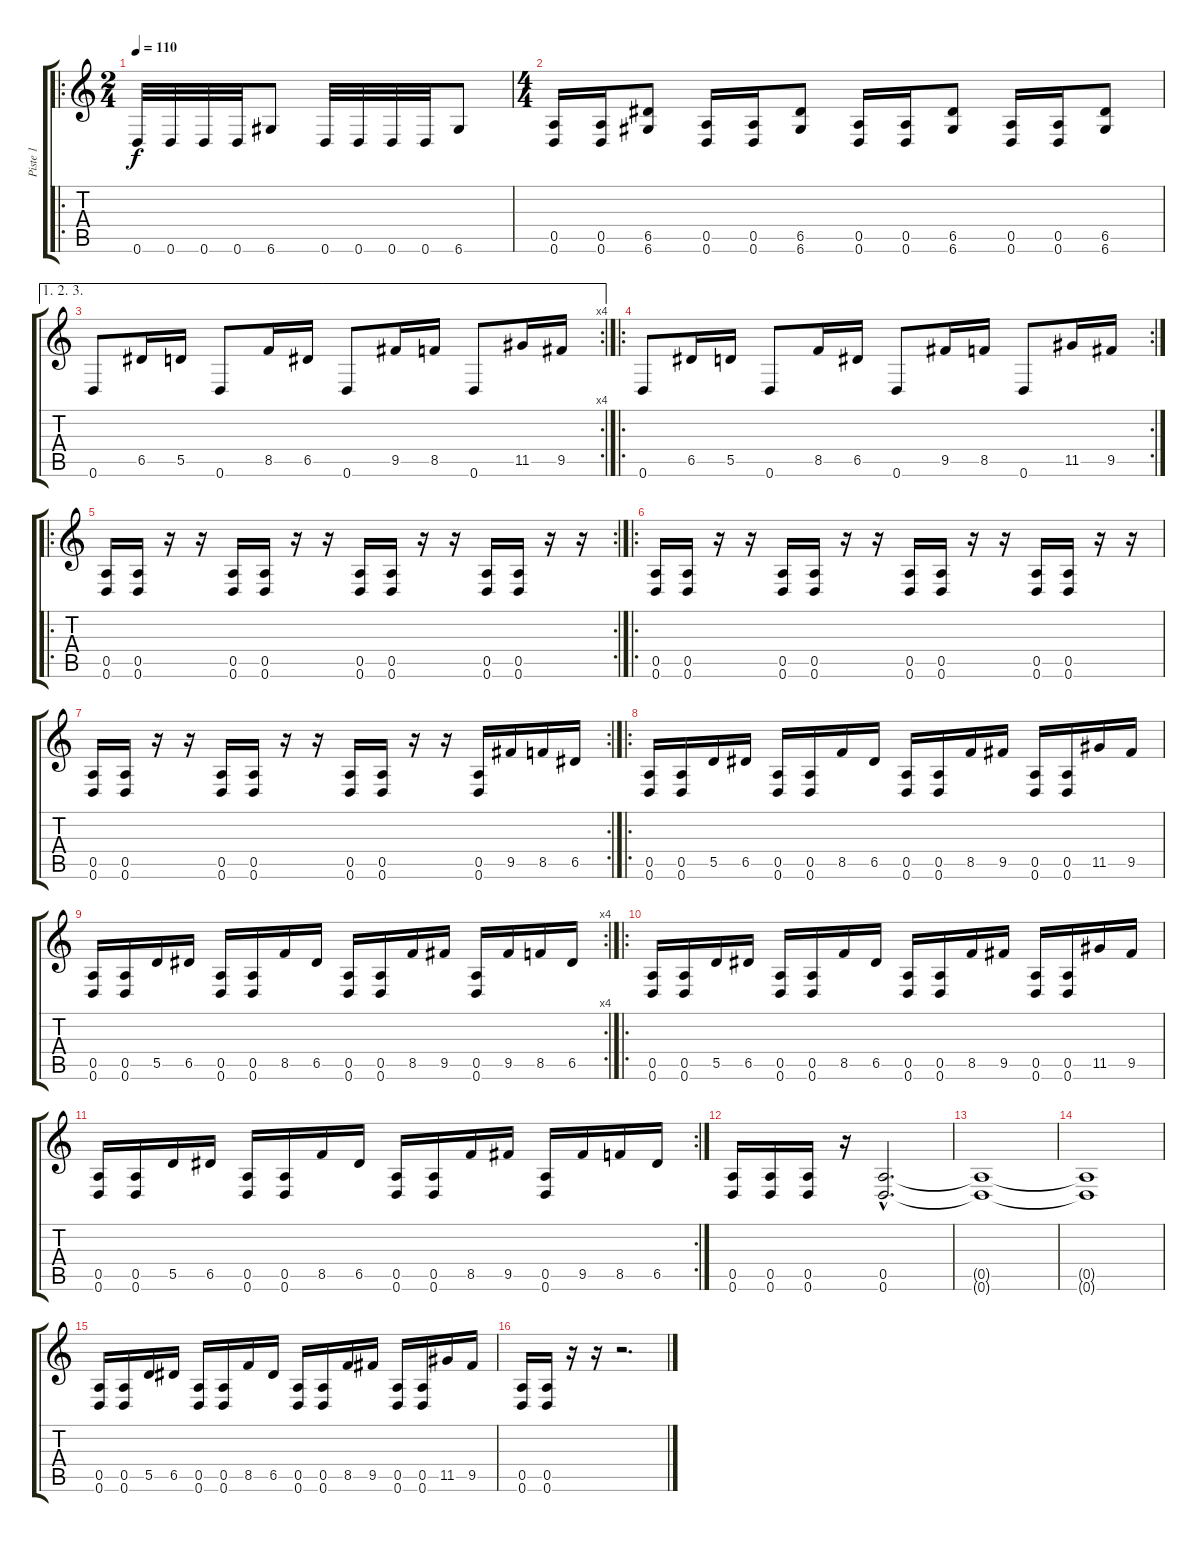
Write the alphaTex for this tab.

\track ("Piste 1" "Piste 1") {instrument distortionguitar}
\staff {score tabs}
\tuning (E4 B3 G3 D3 A2 D2) {hide}
\ro
\ts (2 4)
\tempo 110
\clef g2
\ks c
0.6.32{dy f} 0.6.32 0.6.32 0.6.32 6.6.8 0.6.32 0.6.32 0.6.32 0.6.32 6.6.8 |
\ts (4 4)
(0.5 0.6).16 (0.5 0.6).16 (6.5 6.6).8 (0.5 0.6).16 (0.5 0.6).16 (6.5 6.6).8 (0.5 0.6).16 (0.5 0.6).16 (6.5 6.6).8 (0.5 0.6).16 (0.5 0.6).16 (6.5 6.6).8 |
\ae (1 2 3)
\rc 4
0.6.8 6.5.16 5.5.16 0.6.8 8.5.16 6.5.16 0.6.8 9.5.16 8.5.16 0.6.8 11.5.16 9.5.16 |
\ro
\rc 2
0.6.8 6.5.16 5.5.16 0.6.8 8.5.16 6.5.16 0.6.8 9.5.16 8.5.16 0.6.8 11.5.16 9.5.16 |
\ro
\rc 2
(0.5 0.6).16 (0.5 0.6).16 r.16 r.16 (0.5 0.6).16 (0.5 0.6).16 r.16 r.16 (0.5 0.6).16 (0.5 0.6).16 r.16 r.16 (0.5 0.6).16 (0.5 0.6).16 r.16 r.16 |
\ro
(0.5 0.6).16 (0.5 0.6).16 r.16 r.16 (0.5 0.6).16 (0.5 0.6).16 r.16 r.16 (0.5 0.6).16 (0.5 0.6).16 r.16 r.16 (0.5 0.6).16 (0.5 0.6).16 r.16 r.16 |
\rc 2
(0.5 0.6).16 (0.5 0.6).16 r.16 r.16 (0.5 0.6).16 (0.5 0.6).16 r.16 r.16 (0.5 0.6).16 (0.5 0.6).16 r.16 r.16 (0.5 0.6).16 9.5.16 8.5.16 6.5.16 |
\ro
(0.5 0.6).16 (0.5 0.6).16 5.5.16 6.5.16 (0.5 0.6).16 (0.5 0.6).16 8.5.16 6.5.16 (0.5 0.6).16 (0.5 0.6).16 8.5.16 9.5.16 (0.5 0.6).16 (0.5 0.6).16 11.5.16 9.5.16 |
\rc 4
(0.5 0.6).16 (0.5 0.6).16 5.5.16 6.5.16 (0.5 0.6).16 (0.5 0.6).16 8.5.16 6.5.16 (0.5 0.6).16 (0.5 0.6).16 8.5.16 9.5.16 (0.5 0.6).16 9.5.16 8.5.16 6.5.16 |
\ro
(0.5 0.6).16 (0.5 0.6).16 5.5.16 6.5.16 (0.5 0.6).16 (0.5 0.6).16 8.5.16 6.5.16 (0.5 0.6).16 (0.5 0.6).16 8.5.16 9.5.16 (0.5 0.6).16 (0.5 0.6).16 11.5.16 9.5.16 |
\rc 2
(0.5 0.6).16 (0.5 0.6).16 5.5.16 6.5.16 (0.5 0.6).16 (0.5 0.6).16 8.5.16 6.5.16 (0.5 0.6).16 (0.5 0.6).16 8.5.16 9.5.16 (0.5 0.6).16 9.5.16 8.5.16 6.5.16 |
(0.5 0.6).16 (0.5 0.6).16 (0.5 0.6).16 r.16 (0.5{hac} 0.6{hac}).2{d} |
(0.5{t} 0.6{t}).1 |
(0.5{t} 0.6{t}).1 |
(0.5 0.6).16 (0.5 0.6).16 5.5.16 6.5.16 (0.5 0.6).16 (0.5 0.6).16 8.5.16 6.5.16 (0.5 0.6).16 (0.5 0.6).16 8.5.16 9.5.16 (0.5 0.6).16 (0.5 0.6).16 11.5.16 9.5.16 |
(0.5 0.6).16 (0.5 0.6).16 r.16 r.16 r.2{d}
